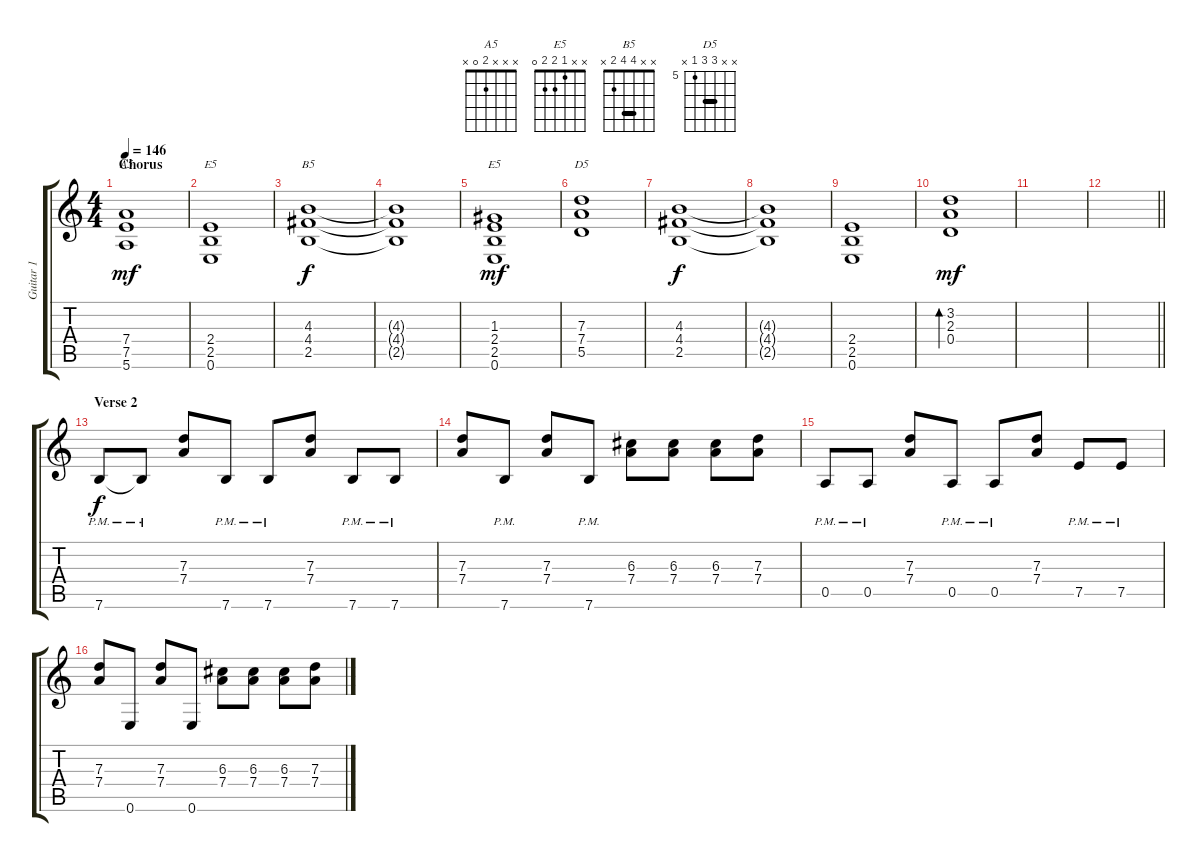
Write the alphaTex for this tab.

\track ("Guitar 1" "Guitar 1") {instrument distortionguitar}
\staff {score tabs}
\tuning (E4 B3 G3 D3 A2 E2) {hide}
\chord ("A5" x x x 2 0 x)
\chord ("E5" x x x 2 2 0) {barre 2}
\chord ("B5" x x 4 4 2 x) {barre 4}
\chord ("E5" x x 1 2 2 0)
\chord ("D5" x x 7 7 5 x) {firstfret 5 barre 7}
\ts (4 4)
\section ("" "Chorus")
\tempo 146
\clef g2
\ks c
(7.4 7.5 5.6).1{ch "A5" dy mf} |
(2.4 2.5 0.6).1{ch "E5"} |
(4.3 4.4 2.5).1{ch "B5" dy f} |
(4.3{t} 4.4{t} 2.5{t}).1 |
(1.3 2.4 2.5 0.6).1{ch "E5" dy mf} |
(7.3 7.4 5.5).1{ch "D5"} |
(4.3 4.4 2.5).1{dy f} |
(4.3{t} 4.4{t} 2.5{t}).1 |
(2.4 2.5 0.6).1 |
(3.2 2.3 0.4).1{bd 480 dy mf} |
|
\barLineRight lightlight
|
\section ("" "Verse 2")
7.6{pm}.8{dy f} 7.6{pm t}.8 (7.3 7.4).8 7.6{pm}.8 7.6{pm}.8 (7.3 7.4).8 7.6{pm}.8 7.6{pm}.8 |
(7.3 7.4).8 7.6{pm}.8 (7.3 7.4).8 7.6{pm}.8 (6.3 7.4).8 (6.3 7.4).8 (6.3 7.4).8 (7.3 7.4).8 |
0.5{pm}.8 0.5{pm}.8 (7.3 7.4).8 0.5{pm}.8 0.5{pm}.8 (7.3 7.4).8 7.5{pm}.8 7.5{pm}.8 |
(7.3 7.4).8 0.6.8 (7.3 7.4).8 0.6.8 (6.3 7.4).8 (6.3 7.4).8 (6.3 7.4).8 (7.3 7.4).8
